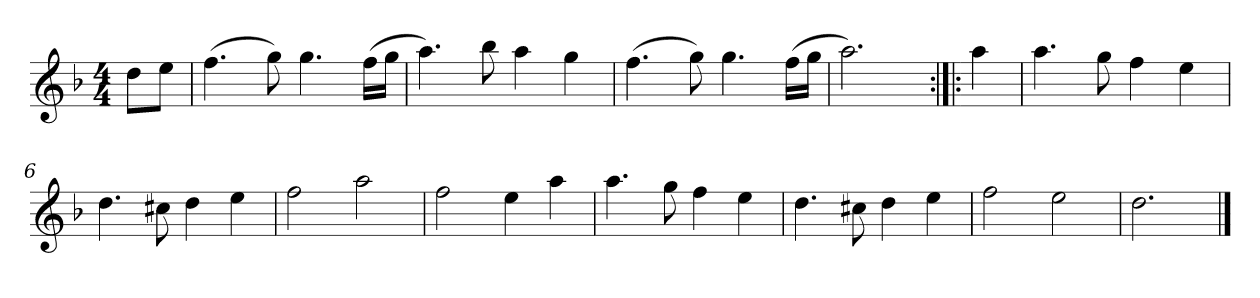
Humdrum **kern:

**kern
*part1
*staff1
*clefG2
*k[b-]
*d:
*M4/4
*MM120
=
8dd\L
8ee\J
=1
(4.ff
8gg)
4.gg
(16ff\LL
16gg\JJ
=2
4.aa)
8bb-
4aa
4gg
=3
(4.ff
8gg)
4.gg
(16ff\LL
16gg\JJ
=4
2.aa)
=:|!|:
4aa
=5
4.aa
8gg
4ff
4ee
=6
4.dd
8cc#X
4dd
4ee
=7
2ff
2aa
=8
2ff
4ee
4aa
=9
4.aa
8gg
4ff
4ee
=10
4.dd
8cc#X
4dd
4ee
=11
2ff
2ee
=12
2.dd
==
*-
